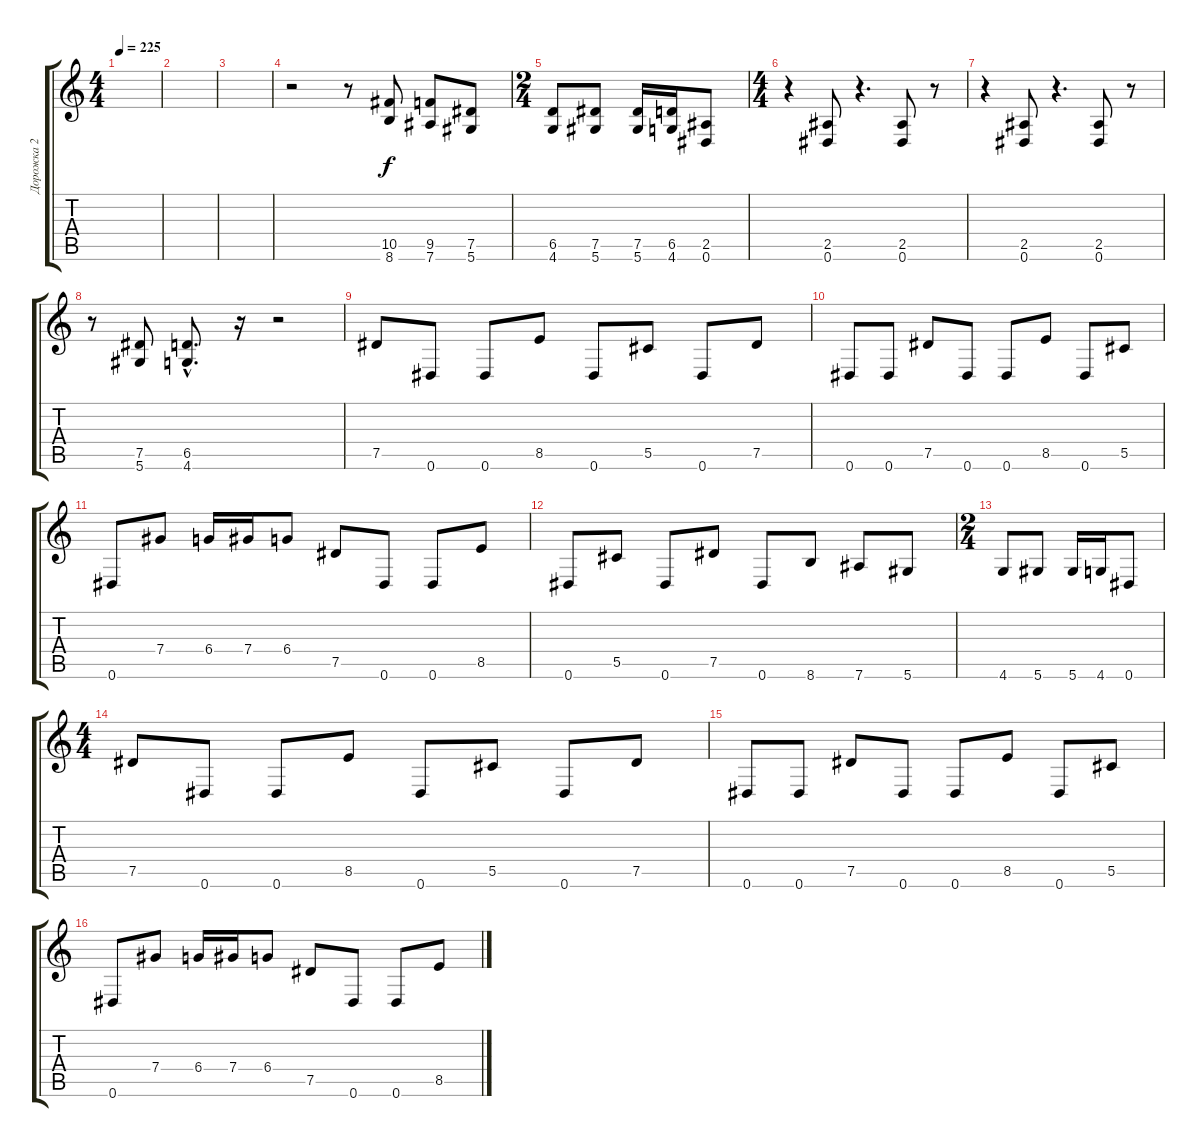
\track ("Дорожка 2" "Дорожка 2") {instrument distortionguitar}
\staff {score tabs}
\tuning (Eb4 Bb3 Gb3 Db3 Ab2 Eb2) {hide}
\ts (4 4)
\tempo 225
\clef g2
\ks c
|
|
|
r.2 r.8 (10.5 8.6).8 (9.5 7.6).8 (7.5 5.6).8 |
\ts (2 4)
(6.5 4.6).8 (7.5 5.6).8 (7.5 5.6).16 (6.5 4.6).16 (2.5 0.6).8 |
\ts (4 4)
r.4 (2.5 0.6).8 r.4{d} (2.5 0.6).8 r.8 |
r.4 (2.5 0.6).8 r.4{d} (2.5 0.6).8 r.8 |
r.8 (7.5 5.6).8 (6.5{hac} 4.6{hac}).8{d} r.16 r.2 |
7.5.8 0.6.8 0.6.8 8.5.8 0.6.8 5.5.8 0.6.8 7.5.8 |
0.6.8 0.6.8 7.5.8 0.6.8 0.6.8 8.5.8 0.6.8 5.5.8 |
0.6.8 7.4.8 6.4.16 7.4.16 6.4.8 7.5.8 0.6.8 0.6.8 8.5.8 |
0.6.8 5.5.8 0.6.8 7.5.8 0.6.8 8.6.8 7.6.8 5.6.8 |
\ts (2 4)
4.6.8 5.6.8 5.6.16 4.6.16 0.6.8 |
\ts (4 4)
7.5.8 0.6.8 0.6.8 8.5.8 0.6.8 5.5.8 0.6.8 7.5.8 |
0.6.8 0.6.8 7.5.8 0.6.8 0.6.8 8.5.8 0.6.8 5.5.8 |
0.6.8 7.4.8 6.4.16 7.4.16 6.4.8 7.5.8 0.6.8 0.6.8 8.5.8
